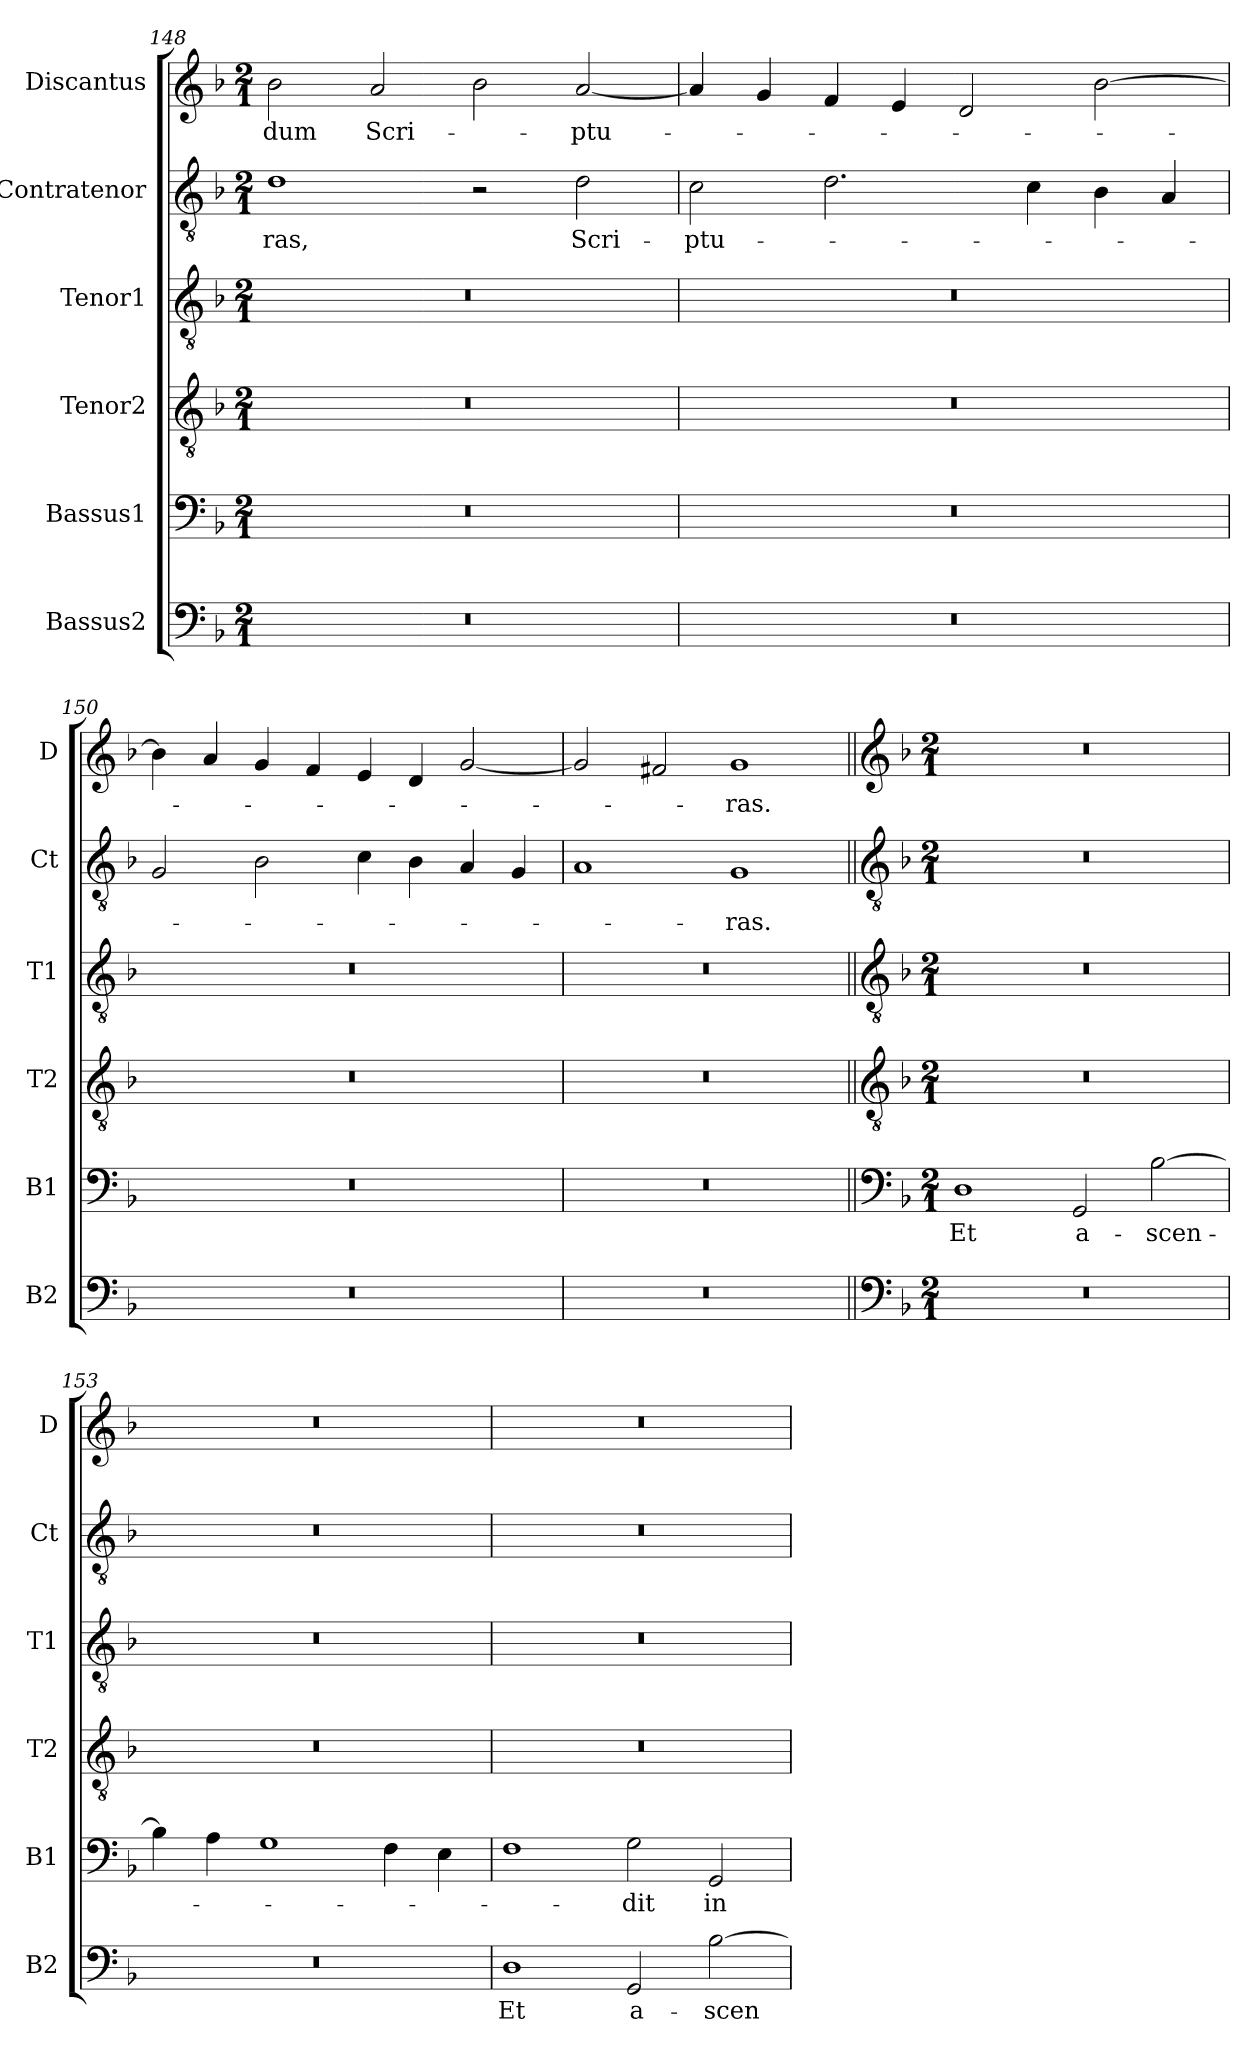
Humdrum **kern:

**kern	**text	**kern	**text	**kern	**kern	**kern	**text	**kern	**text
*part6	*part6	*part5	*part5	*part4	*part3	*part2	*part2	*part1	*part1
*staff6	*staff6	*staff5	*staff5	*staff4	*staff3	*staff2	*staff2	*staff1	*staff1
*I"Bassus2	*	*I"Bassus1	*	*I"Tenor2	*I"Tenor1	*I"Contratenor	*	*I"Discantus	*
*I'B2	*	*I'B1	*	*I'T2	*I'T1	*I'Ct	*	*I'D	*
*clefF4	*	*clefF4	*	*clefGv2	*clefGv2	*clefGv2	*	*clefG2	*
*k[b-]	*	*k[b-]	*	*k[b-]	*k[b-]	*k[b-]	*	*k[b-]	*
*M2/1	*	*M2/1	*	*M2/1	*M2/1	*M2/1	*	*M2/1	*
=148	=148	=148	=148	=148	=148	=148	=148	=148	=148
0r	.	0r	.	0r	0r	1d	-ras,	2b-	-dum
.	.	.	.	.	.	.	.	2a	Scri-
.	.	.	.	.	.	2r	.	2b-	.
.	.	.	.	.	.	2d	Scri-	[2a	-ptu-
=149	=149	=149	=149	=149	=149	=149	=149	=149	=149
0r	.	0r	.	0r	0r	2c	-ptu-	4a]	.
.	.	.	.	.	.	.	.	4g	.
.	.	.	.	.	.	2.d	.	4f	.
.	.	.	.	.	.	.	.	4e	.
.	.	.	.	.	.	.	.	2d	.
.	.	.	.	.	.	4c	.	.	.
.	.	.	.	.	.	4B-	.	[2b-	.
.	.	.	.	.	.	4A	.	.	.
=150	=150	=150	=150	=150	=150	=150	=150	=150	=150
0r	.	0r	.	0r	0r	2G	.	4b-]	.
.	.	.	.	.	.	.	.	4a	.
.	.	.	.	.	.	2B-	.	4g	.
.	.	.	.	.	.	.	.	4f	.
.	.	.	.	.	.	4c	.	4e	.
.	.	.	.	.	.	4B-	.	4d	.
.	.	.	.	.	.	4A	.	[2g	.
.	.	.	.	.	.	4G	.	.	.
=151	=151	=151	=151	=151	=151	=151	=151	=151	=151
0r	.	0r	.	0r	0r	1A	.	2g]	.
.	.	.	.	.	.	.	.	2f#X	.
.	.	.	.	.	.	1G	-ras.	1g	-ras.
!!LO:LB:g=z
=152||	=152||	=152||	=152||	=152||	=152||	=152||	=152||	=152||	=152||
*clefF4	*	*clefF4	*	*clefGv2	*clefGv2	*clefGv2	*	*clefG2	*
*k[b-]	*	*k[b-]	*	*k[b-]	*k[b-]	*k[b-]	*	*k[b-]	*
*M2/1	*	*M2/1	*	*M2/1	*M2/1	*M2/1	*	*M2/1	*
0r	.	1D	Et	0r	0r	0r	.	0r	.
.	.	2GG	a-	.	.	.	.	.	.
.	.	[2B-	-scen-	.	.	.	.	.	.
=153	=153	=153	=153	=153	=153	=153	=153	=153	=153
0r	.	4B-]	.	0r	0r	0r	.	0r	.
.	.	4A	.	.	.	.	.	.	.
.	.	1G	.	.	.	.	.	.	.
.	.	4F	.	.	.	.	.	.	.
.	.	4E	.	.	.	.	.	.	.
=154	=154	=154	=154	=154	=154	=154	=154	=154	=154
1D	Et	1F	.	0r	0r	0r	.	0r	.
2GG	a-	2G	-dit	.	.	.	.	.	.
[2B-	-scen-	2GG	in	.	.	.	.	.	.
=	=	=	=	=	=	=	=	=	=
*-	*-	*-	*-	*-	*-	*-	*-	*-	*-
